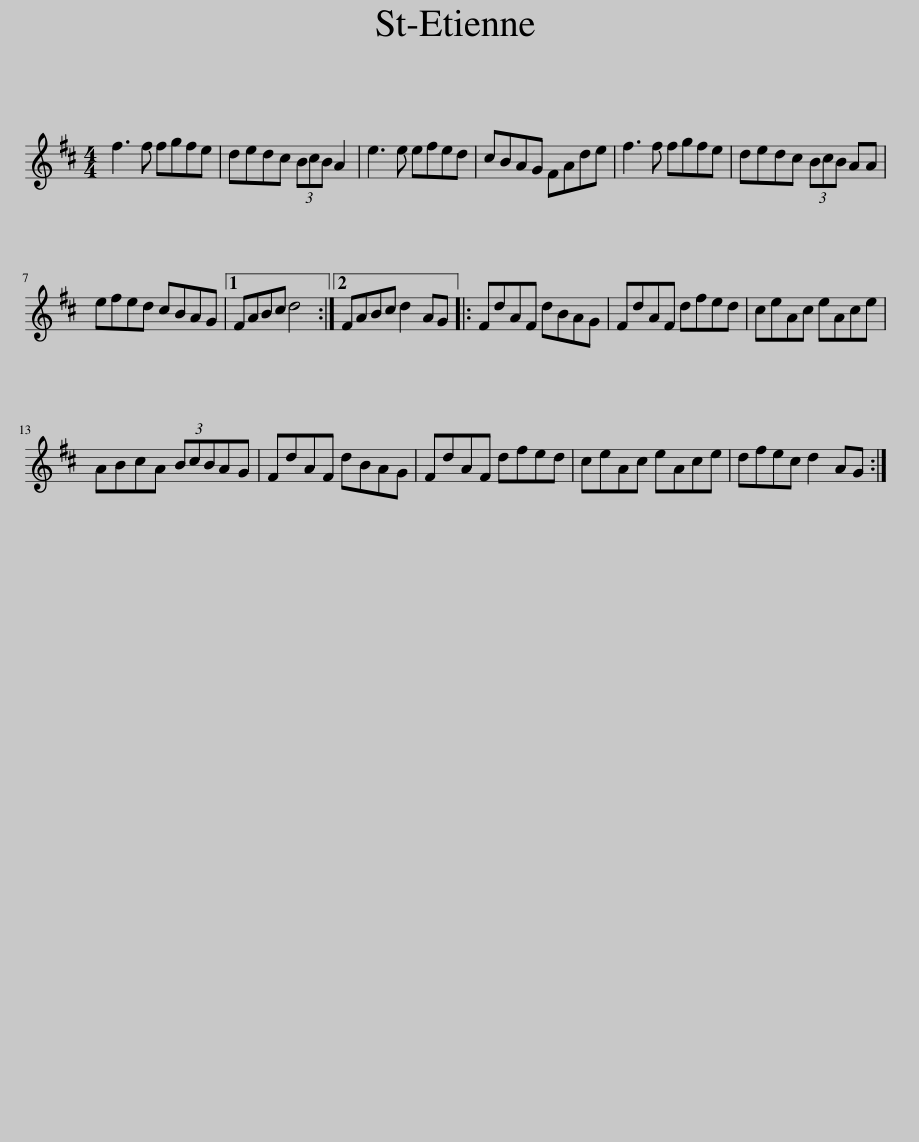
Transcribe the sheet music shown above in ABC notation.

X:1
L:1/8
M:4/4
I:linebreak $
K:D
V:1 treble
V:1
 f3 f fgfe | dedc (3BcB A2 | e3 e efed | cBAG FAde | f3 f fgfe | %5
 dedc (3BcB AA |$ efed cBAG |1 FABc d4 :|2 FABc d2 AG |: FdAF dBAG | %10
 FdAF dfed | ceAc eAce |$ ABcA (3BcBAG | FdAF dBAG | FdAF dfed | %15
 ceAc eAce | dfec d2 AG :| %17
